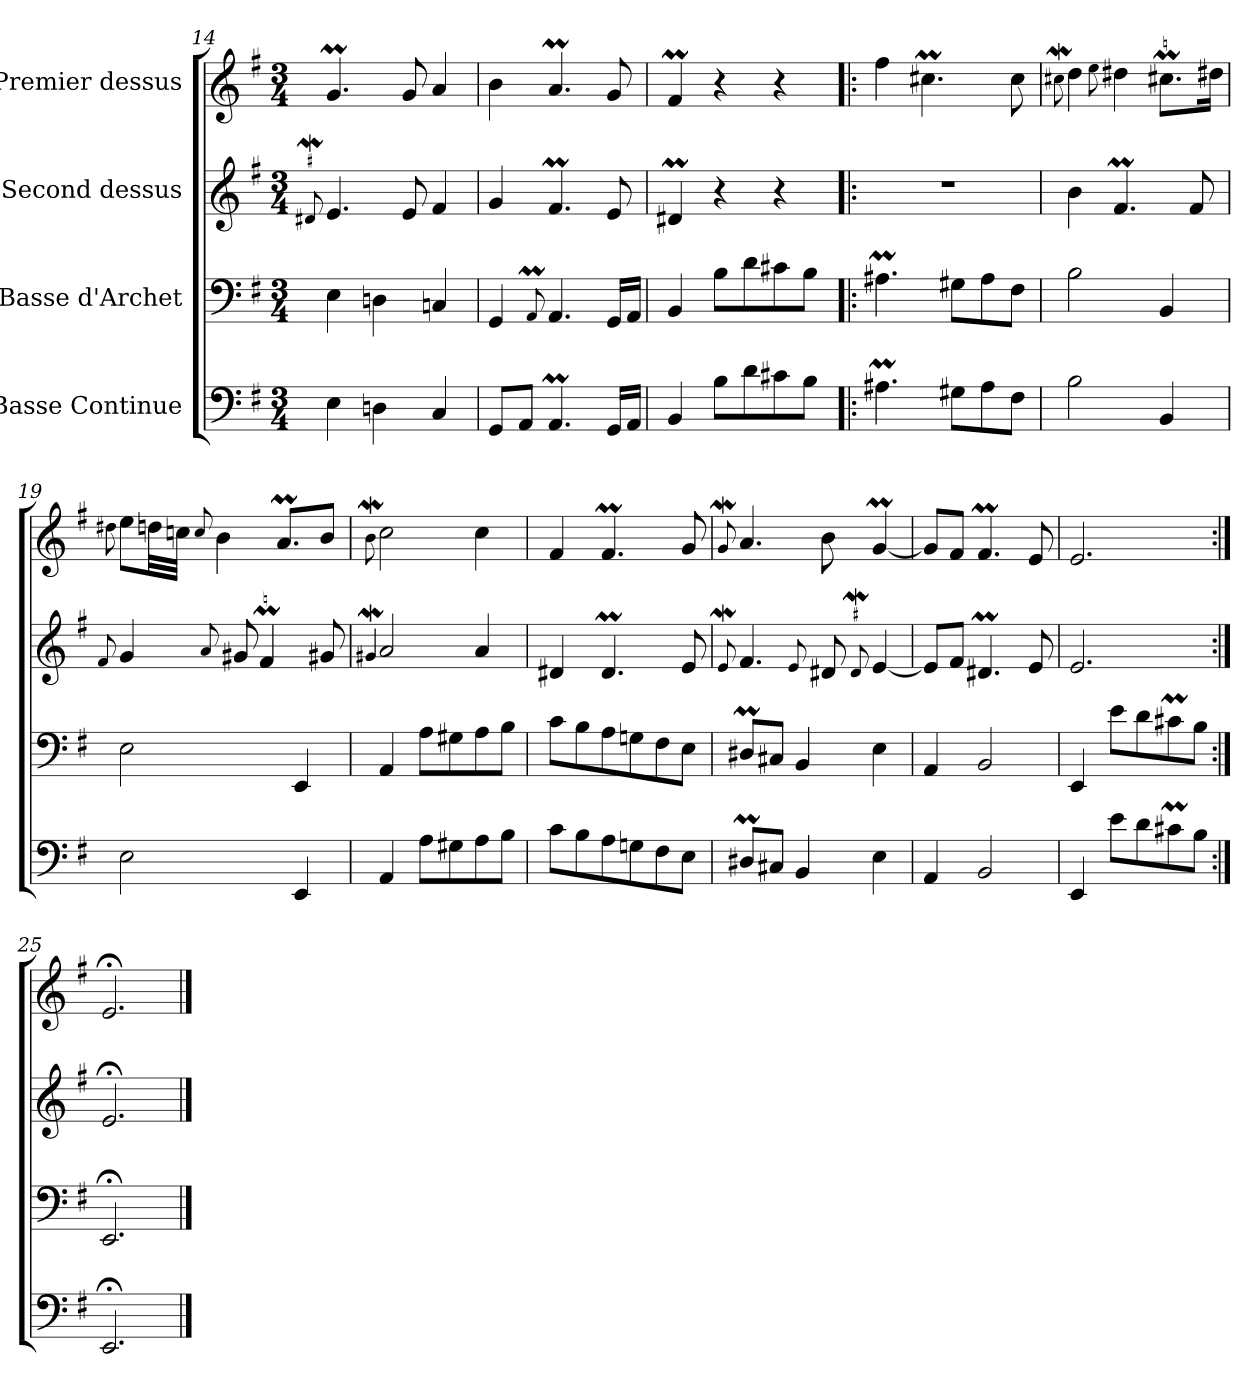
**kern	**kern	**kern	**kern
*part4	*part3	*part2	*part1
*staff4	*staff3	*staff2	*staff1
*I"Basse Continue	*I"Basse d'Archet	*I"Second dessus	*I"Premier dessus
*clefF4	*clefF4	*clefG2	*clefG2
*k[f#]	*k[f#]	*k[f#]	*k[f#]
*G:	*G:	*G:	*G:
*M3/4	*M3/4	*M3/4	*M3/4
=14	=14	=14	=14
.	.	8qqd#XW/	.
4E\	4E\	4.e/	4.gM/
4Dn\	4Dn\	.	.
.	.	8e/	8g/
4C/	4Cn/	4f#/	4a/
=15	=15	=15	=15
8GG/L	4GG/	4g/	4b\
8AA/J	.	.	.
.	8qqAAM/	.	.
4.AAM/	4.AA/	4.f#m/	4.aM/
16GG/LL	16GG/LL	8e/	8g/
16AA/JJ	16AA/JJ	.	.
=16	=16	=16	=16
4BB/	4BB/	4d#Xm/	4f#m/
8B\L	8B\L	4r	4r
8d\	8d\	.	.
8c#X\	8c#X\	4r	4r
8B\J	8B\J	.	.
=17!|:	=17!|:	=17!|:	=17!|:
4.A#Xm\	4.A#Xm\	2.r	4ff#\
.	.	.	4.cc#Xm\
8G#X\L	8G#X\L	.	.
8A#\	8A#\	.	.
8F#\J	8F#\J	.	8cc#\
=18	=18	=18	=18
.	.	.	8qqcc#XW\
2B\	2B\	4b\	4dd\
.	.	.	8qqee\
.	.	4.f#m/	4dd#X\
4BB/	4BB/	.	8.cc#m\L
.	.	8f#/	.
.	.	.	16dd#\Jk
!!LO:LB:g=z
=19	=19	=19	=19
.	.	8qqf#/	8qqdd#X\
2E\	2E\	4g/	8ee\L
.	.	.	32ddn\LL
.	.	.	32ccn\JJJ
.	.	.	8qqcc/
.	.	.	4b\
.	.	8qqa/	.
.	.	8g#X/	.
.	.	4f#m/	.
.	.	.	8.aM/L
4EE/	4EE/	.	.
.	.	8g#/	8b/J
=20	=20	=20	=20
.	.	4qqg#XW/	8qqbW\
4AA/	4AA/	2a/	2cc\
8A\L	8A\L	.	.
8G#X\	8G#X\	.	.
8A\	8A\	4a/	4cc\
8B\J	8B\J	.	.
=21	=21	=21	=21
8c\L	8c\L	4d#X/	4f#/
8B\	8B\	.	.
8A\	8A\	4.d#m/	4.f#m/
8Gn\	8Gn\	.	.
8F#\	8F#\	.	.
8E\J	8E\J	8e/	8g/
=22	=22	=22	=22
.	.	8qqeW/	8qqgw/
8D#Xm/L	8D#Xm/L	4.f#/	4.a/
8C#X/J	8C#X/J	.	.
4BB/	4BB/	.	.
.	.	8qqe/	.
.	.	8d#X/	8b\
.	.	8qqd#W/	.
4E\	4E\	[4e/	[4gM/
=23	=23	=23	=23
4AA/	4AA/	8e/L]	8g/L]
.	.	8f#/J	8f#/J
2BB/	2BB/	4.d#Xm/	4.f#m/
.	.	8e/	8e/
=24	=24	=24	=24
4EE/	4EE/	2.e/	2.e/
8e\L	8e\L	.	.
8d\	8d\	.	.
8c#Xm\	8c#Xm\	.	.
8B\J	8B\J	.	.
=25:|!	=25:|!	=25:|!	=25:|!
2.EE;</	2.EE;</	2.e;</	2.e;</
==	==	==	==
*-	*-	*-	*-
